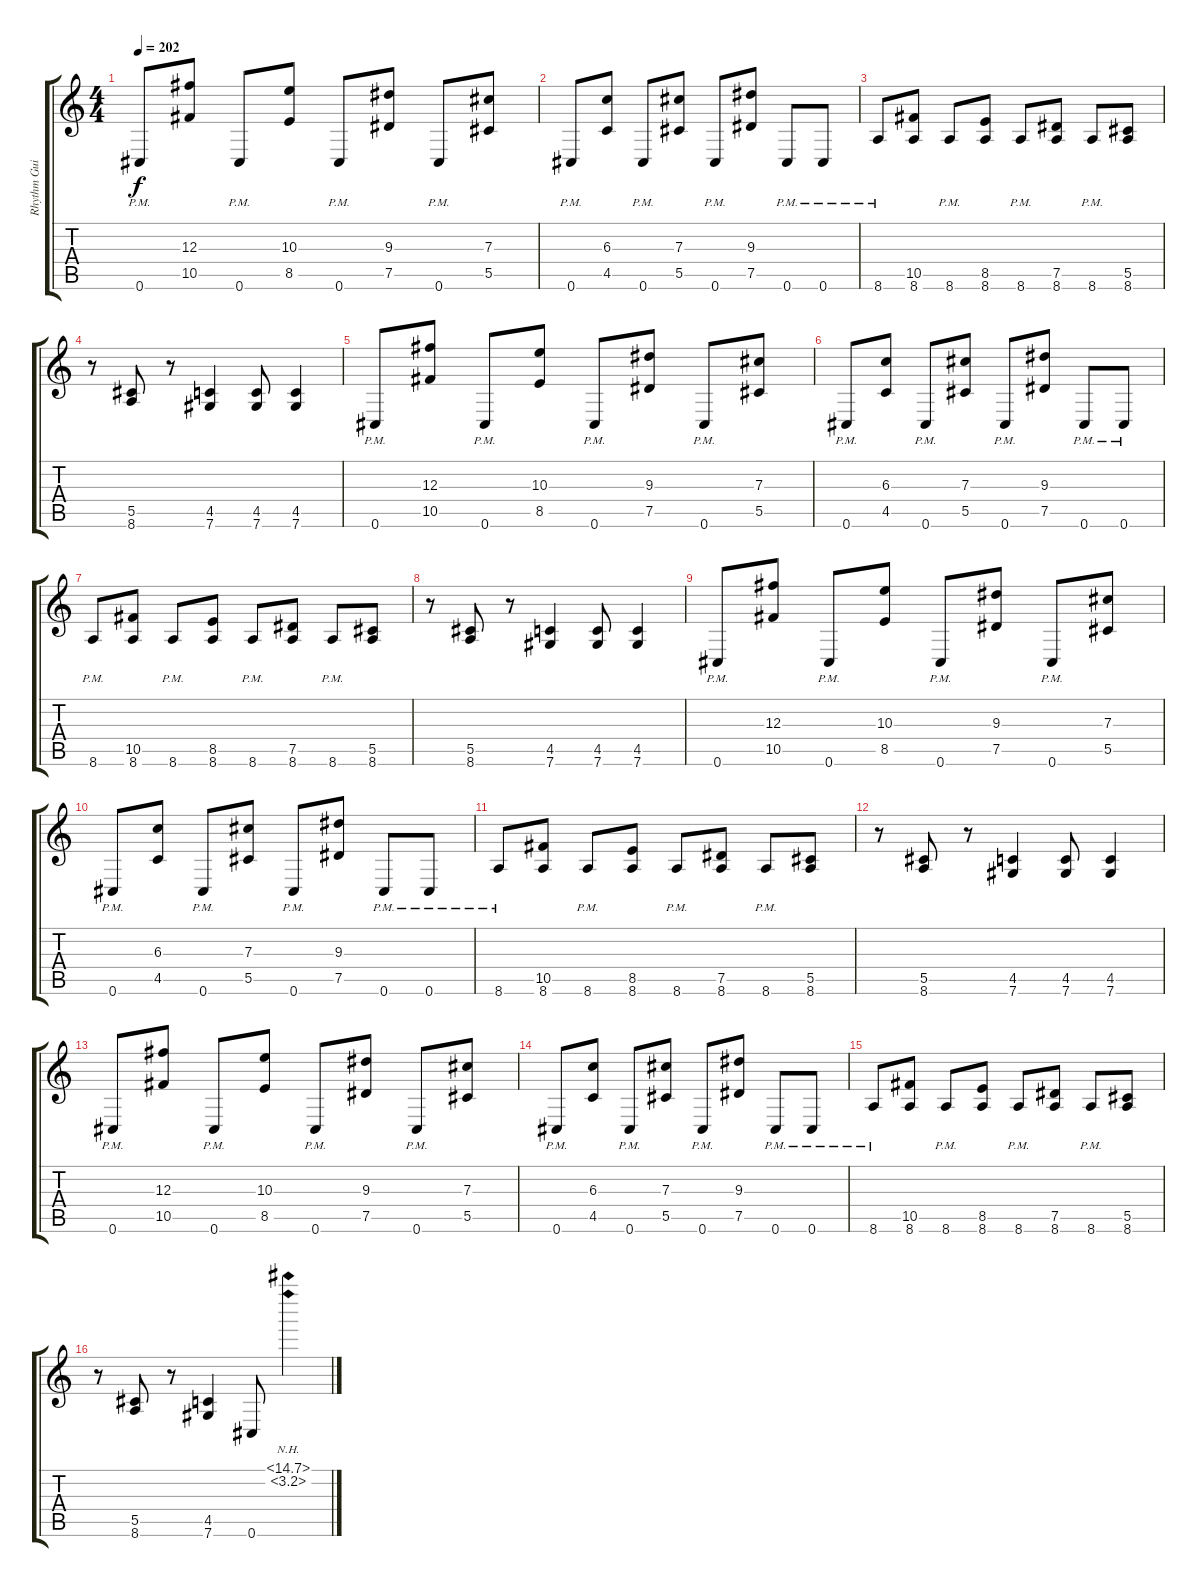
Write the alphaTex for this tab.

\track ("Rhythm Guitar 1" "Rhythm Gui") {instrument distortionguitar}
\staff {score tabs}
\tuning (Eb4 Bb3 Gb3 Db3 Ab2 Db2) {hide}
\ts (4 4)
\tempo 202
\clef g2
\ks c
0.6{pm}.8{dy f instrument distortionguitar} (12.3 10.5).8 0.6{pm}.8 (10.3 8.5).8 0.6{pm}.8 (9.3 7.5).8 0.6{pm}.8 (7.3 5.5).8 |
0.6{pm}.8 (6.3 4.5).8 0.6{pm}.8 (7.3 5.5).8 0.6{pm}.8 (9.3 7.5).8 0.6{pm}.8 0.6{pm}.8 |
8.6{pm}.8 (10.5 8.6).8 8.6{pm}.8 (8.5 8.6).8 8.6{pm}.8 (7.5 8.6).8 8.6{pm}.8 (5.5 8.6).8 |
r.8 (5.5 8.6).8 r.8 (4.5 7.6).4 (4.5 7.6).8 (4.5 7.6).4 |
0.6{pm}.8 (12.3 10.5).8 0.6{pm}.8 (10.3 8.5).8 0.6{pm}.8 (9.3 7.5).8 0.6{pm}.8 (7.3 5.5).8 |
0.6{pm}.8 (6.3 4.5).8 0.6{pm}.8 (7.3 5.5).8 0.6{pm}.8 (9.3 7.5).8 0.6{pm}.8 0.6{pm}.8 |
8.6{pm}.8 (10.5 8.6).8 8.6{pm}.8 (8.5 8.6).8 8.6{pm}.8 (7.5 8.6).8 8.6{pm}.8 (5.5 8.6).8 |
r.8 (5.5 8.6).8 r.8 (4.5 7.6).4 (4.5 7.6).8 (4.5 7.6).4 |
0.6{pm}.8 (12.3 10.5).8 0.6{pm}.8 (10.3 8.5).8 0.6{pm}.8 (9.3 7.5).8 0.6{pm}.8 (7.3 5.5).8 |
0.6{pm}.8 (6.3 4.5).8 0.6{pm}.8 (7.3 5.5).8 0.6{pm}.8 (9.3 7.5).8 0.6{pm}.8 0.6{pm}.8 |
8.6{pm}.8 (10.5 8.6).8 8.6{pm}.8 (8.5 8.6).8 8.6{pm}.8 (7.5 8.6).8 8.6{pm}.8 (5.5 8.6).8 |
r.8 (5.5 8.6).8 r.8 (4.5 7.6).4 (4.5 7.6).8 (4.5 7.6).4 |
0.6{pm}.8 (12.3 10.5).8 0.6{pm}.8 (10.3 8.5).8 0.6{pm}.8 (9.3 7.5).8 0.6{pm}.8 (7.3 5.5).8 |
0.6{pm}.8 (6.3 4.5).8 0.6{pm}.8 (7.3 5.5).8 0.6{pm}.8 (9.3 7.5).8 0.6{pm}.8 0.6{pm}.8 |
8.6{pm}.8 (10.5 8.6).8 8.6{pm}.8 (8.5 8.6).8 8.6{pm}.8 (7.5 8.6).8 8.6{pm}.8 (5.5 8.6).8 |
r.8 (5.5 8.6).8 r.8 (4.5 7.6).4 0.6.8 (14.1{nh} 3.2{nh}).4
